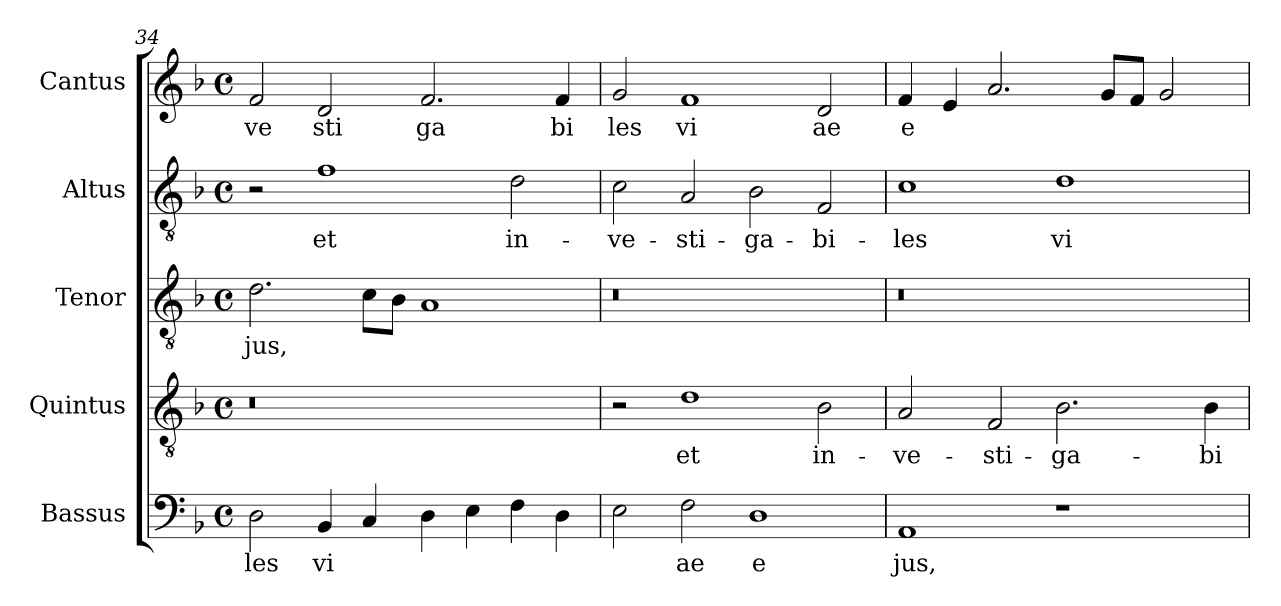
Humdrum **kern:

**kern	**text	**kern	**text	**kern	**text	**kern	**text	**kern	**text
*part5	*part5	*part4	*part4	*part3	*part3	*part2	*part2	*part1	*part1
*staff5	*staff5	*staff4	*staff4	*staff3	*staff3	*staff2	*staff2	*staff1	*staff1
*I"Bassus	*	*I"Quintus	*	*I"Tenor	*	*I"Altus	*	*I"Cantus	*
*clefF4	*	*clefGv2	*	*clefGv2	*	*clefGv2	*	*clefG2	*
*k[b-]	*	*k[b-]	*	*k[b-]	*	*k[b-]	*	*k[b-]	*
*F:	*	*F:	*	*F:	*	*F:	*	*F:	*
*M4/4	*	*M4/4	*	*M4/4	*	*M4/4	*	*M4/4	*
*met(c)	*	*met(c)	*	*met(c)	*	*met(c)	*	*met(c)	*
=34	=34	=34	=34	=34	=34	=34	=34	=34	=34
!	!LO:LY:b:cj	!	!	!	!LO:LY:b	!	!	!	!LO:LY:b:cj
2D\	les	0r	.	2.d\	-jus,	2r	.	2f/	ve
!	!LO:LY:b:cj	!	!	!	!	!	!LO:LY:b:cj	!	!LO:LY:b:cj
4BB-/	vi	.	.	.	.	1f	et	2d/	sti
4C/	.	.	.	8c\L	.	.	.	.	.
.	.	.	.	8B-\J	.	.	.	.	.
!	!	!	!	!	!	!	!	!	!LO:LY:b:cj
4D\	.	.	.	1A	.	.	.	2.f/	ga
4E\	.	.	.	.	.	.	.	.	.
!	!	!	!	!	!	!	!LO:LY:b:cj	!	!
4F\	.	.	.	.	.	2d\	in-	.	.
!	!	!	!	!	!	!	!	!	!LO:LY:b:cj
4D\	.	.	.	.	.	.	.	4f/	bi
=35	=35	=35	=35	=35	=35	=35	=35	=35	=35
!	!	!	!	!	!	!	!LO:LY:b:cj	!	!LO:LY:b:cj
2E\	.	2r	.	0r	.	2c\	-ve-	2g/	les
!	!LO:LY:b:cj	!	!LO:LY:b:cj	!	!	!	!LO:LY:b:cj	!	!LO:LY:b:cj
2F\	ae	1d	et	.	.	2A/	-sti-	1f	vi
!	!LO:LY:b:cj	!	!	!	!	!	!LO:LY:b:cj	!	!
1D	e	.	.	.	.	2B-\	-ga-	.	.
!	!	!	!LO:LY:b:cj	!	!	!	!LO:LY:b:cj	!	!LO:LY:b:cj
.	.	2B-\	in-	.	.	2F/	-bi-	2d/	ae
=36	=36	=36	=36	=36	=36	=36	=36	=36	=36
!	!LO:LY:b:cj	!	!LO:LY:b:cj	!	!	!	!LO:LY:b:cj	!	!LO:LY:b:cj
1AA	jus,	2A/	-ve-	0r	.	1c	-les	4f/	e
.	.	.	.	.	.	.	.	4e/	.
!	!	!	!LO:LY:b:cj	!	!	!	!	!	!
.	.	2F/	-sti-	.	.	.	.	2.a/	.
!	!	!	!LO:LY:b:cj	!	!	!	!LO:LY:b:cj	!	!
1r	.	2.B-\	-ga-	.	.	1d	vi-	.	.
.	.	.	.	.	.	.	.	8g/L	.
.	.	.	.	.	.	.	.	8f/J	.
.	.	.	.	.	.	.	.	2g/	.
!	!	!	!LO:LY:b:cj	!	!	!	!	!	!
.	.	4B-\	-bi-	.	.	.	.	.	.
=	=	=	=	=	=	=	=	=	=
*-	*-	*-	*-	*-	*-	*-	*-	*-	*-
